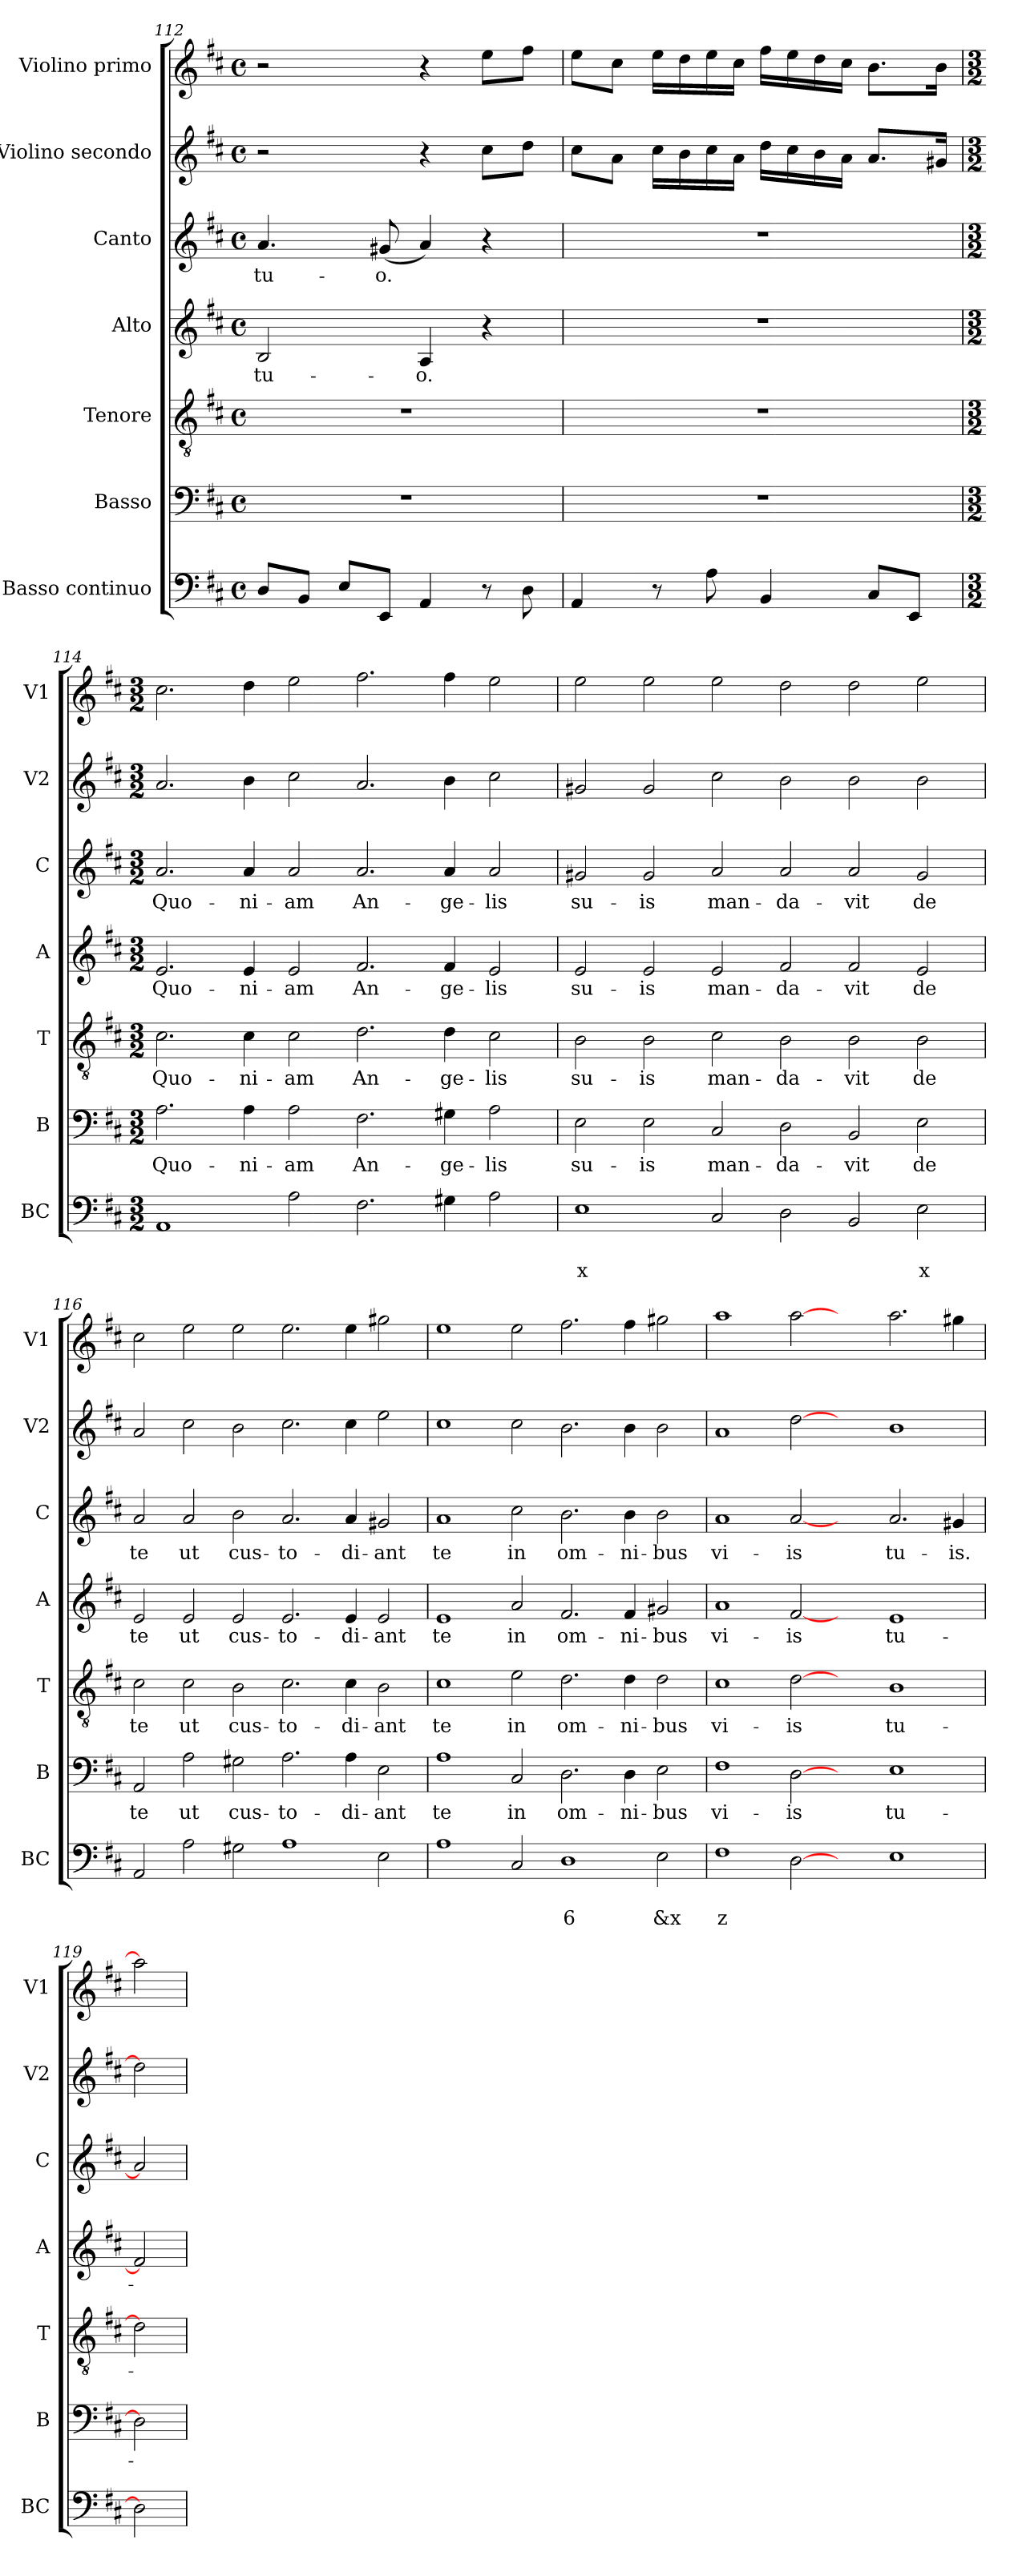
**kern	**text	**text	**kern	**text	**kern	**text	**kern	**text	**kern	**text	**kern	**kern
*part7	*part7	*part7	*part6	*part6	*part5	*part5	*part4	*part4	*part3	*part3	*part2	*part1
*staff7	*staff7	*staff7	*staff6	*staff6	*staff5	*staff5	*staff4	*staff4	*staff3	*staff3	*staff2	*staff1
*I"Basso continuo	*	*	*I"Basso	*	*I"Tenore	*	*I"Alto	*	*I"Canto	*	*I"Violino secondo	*I"Violino primo
*I'BC	*	*	*I'B	*	*I'T	*	*I'A	*	*I'C	*	*I'V2	*I'V1
*clefF4	*	*	*clefF4	*	*clefGv2	*	*clefG2	*	*clefG2	*	*clefG2	*clefG2
*k[f#c#]	*	*	*k[f#c#]	*	*k[f#c#]	*	*k[f#c#]	*	*k[f#c#]	*	*k[f#c#]	*k[f#c#]
*D:	*	*	*D:	*	*D:	*	*D:	*	*D:	*	*D:	*D:
*M4/4	*	*	*M4/4	*	*M4/4	*	*M4/4	*	*M4/4	*	*M4/4	*M4/4
*met(c)	*	*	*met(c)	*	*met(c)	*	*met(c)	*	*met(c)	*	*met(c)	*met(c)
=112	=112	=112	=112	=112	=112	=112	=112	=112	=112	=112	=112	=112
!	!	!	!	!	!	!	!	!LO:LY:b	!	!LO:LY:b	!	!
8D/L	.	.	1r	.	1r	.	2B/	tu-	4.a/	tu-	2r	2r
8BB/J	.	.	.	.	.	.	.	.	.	.	.	.
8E/L	.	.	.	.	.	.	.	.	.	.	.	.
!	!	!	!	!	!	!	!	!	!	!LO:LY:b	!	!
8EE/J	.	.	.	.	.	.	.	.	(<8g#X/	-o.	.	.
!	!	!	!	!	!	!	!	!LO:LY:b	!	!	!	!
4AA/	.	.	.	.	.	.	4A/	-o.	4a/)	.	4r	4r
8r	.	.	.	.	.	.	4r	.	4r	.	8cc#\L	8ee\L
8D\	.	.	.	.	.	.	.	.	.	.	8dd\J	8ff#\J
=113	=113	=113	=113	=113	=113	=113	=113	=113	=113	=113	=113	=113
4AA/	.	.	1r	.	1r	.	1r	.	1r	.	8cc#\L	8ee\L
.	.	.	.	.	.	.	.	.	.	.	8a\J	8cc#\J
8r	.	.	.	.	.	.	.	.	.	.	16cc#\LL	16ee\LL
.	.	.	.	.	.	.	.	.	.	.	16b\	16dd\
8A\	.	.	.	.	.	.	.	.	.	.	16cc#\	16ee\
.	.	.	.	.	.	.	.	.	.	.	16a\JJ	16cc#\JJ
4BB/	.	.	.	.	.	.	.	.	.	.	16dd\LL	16ff#\LL
.	.	.	.	.	.	.	.	.	.	.	16cc#\	16ee\
.	.	.	.	.	.	.	.	.	.	.	16b\	16dd\
.	.	.	.	.	.	.	.	.	.	.	16a\JJ	16cc#\JJ
8C#/L	.	.	.	.	.	.	.	.	.	.	8.a/L	8.b\L
8EE/J	.	.	.	.	.	.	.	.	.	.	.	.
.	.	.	.	.	.	.	.	.	.	.	16g#X/Jk	16b\Jk
!!LO:PB:g=z
=114	=114	=114	=114	=114	=114	=114	=114	=114	=114	=114	=114	=114
*M3/2	*	*	*M3/2	*	*M3/2	*	*M3/2	*	*M3/2	*	*M3/2	*M3/2
!	!	!	!	!LO:LY:b	!	!LO:LY:b	!	!LO:LY:b	!	!LO:LY:b	!	!
1AA	.	.	2.A\	Quo-	2.c#\	Quo-	2.e/	Quo-	2.a/	Quo-	2.a/	2.cc#\
!	!	!	!	!LO:LY:b	!	!LO:LY:b	!	!LO:LY:b	!	!LO:LY:b	!	!
.	.	.	4A\	-ni-	4c#\	-ni-	4e/	-ni-	4a/	-ni-	4b\	4dd\
!	!	!	!	!LO:LY:b	!	!LO:LY:b	!	!LO:LY:b	!	!LO:LY:b	!	!
2A\	.	.	2A\	-am	2c#\	-am	2e/	-am	2a/	-am	2cc#\	2ee\
!	!	!	!	!LO:LY:b	!	!LO:LY:b	!	!LO:LY:b	!	!LO:LY:b	!	!
2.F#\	.	.	2.F#\	An-	2.d\	An-	2.f#/	An-	2.a/	An-	2.a/	2.ff#\
!	!	!	!	!LO:LY:b	!	!LO:LY:b	!	!LO:LY:b	!	!LO:LY:b	!	!
4G#X\	.	.	4G#X\	-ge-	4d\	-ge-	4f#/	-ge-	4a/	-ge-	4b\	4ff#\
!	!	!	!	!LO:LY:b	!	!LO:LY:b	!	!LO:LY:b	!	!LO:LY:b	!	!
2A\	.	.	2A\	-lis	2c#\	-lis	2e/	-lis	2a/	-lis	2cc#\	2ee\
=115	=115	=115	=115	=115	=115	=115	=115	=115	=115	=115	=115	=115
!	!	!LO:LY:b	!	!LO:LY:b	!	!LO:LY:b	!	!LO:LY:b	!	!LO:LY:b	!	!
1E	.	x	2E\	su-	2B\	su-	2e/	su-	2g#X/	su-	2g#X/	2ee\
!	!	!	!	!LO:LY:b	!	!LO:LY:b	!	!LO:LY:b	!	!LO:LY:b	!	!
.	.	.	2E\	-is	2B\	-is	2e/	-is	2g#/	-is	2g#/	2ee\
!	!	!	!	!LO:LY:b	!	!LO:LY:b	!	!LO:LY:b	!	!LO:LY:b	!	!
2C#/	.	.	2C#/	man-	2c#\	man-	2e/	man-	2a/	man-	2cc#\	2ee\
!	!	!	!	!LO:LY:b	!	!LO:LY:b	!	!LO:LY:b	!	!LO:LY:b	!	!
2D\	.	.	2D\	-da-	2B\	-da-	2f#/	-da-	2a/	-da-	2b\	2dd\
!	!	!	!	!LO:LY:b	!	!LO:LY:b	!	!LO:LY:b	!	!LO:LY:b	!	!
2BB/	.	.	2BB/	-vit	2B\	-vit	2f#/	-vit	2a/	-vit	2b\	2dd\
!	!	!LO:LY:b	!	!LO:LY:b	!	!LO:LY:b	!	!LO:LY:b	!	!LO:LY:b	!	!
2E\	.	x	2E\	de	2B\	de	2e/	de	2g#/	de	2b\	2ee\
=116	=116	=116	=116	=116	=116	=116	=116	=116	=116	=116	=116	=116
!	!	!	!	!LO:LY:b	!	!LO:LY:b	!	!LO:LY:b	!	!LO:LY:b	!	!
2AA/	.	.	2AA/	te	2c#\	te	2e/	te	2a/	te	2a/	2cc#\
!	!	!	!	!LO:LY:b	!	!LO:LY:b	!	!LO:LY:b	!	!LO:LY:b	!	!
2A\	.	.	2A\	ut	2c#\	ut	2e/	ut	2a/	ut	2cc#\	2ee\
!	!	!	!	!LO:LY:b	!	!LO:LY:b	!	!LO:LY:b	!	!LO:LY:b	!	!
2G#X\	.	.	2G#X\	cus-	2B\	cus-	2e/	cus-	2b\	cus-	2b\	2ee\
!	!	!	!	!LO:LY:b	!	!LO:LY:b	!	!LO:LY:b	!	!LO:LY:b	!	!
1A	.	.	2.A\	-to-	2.c#\	-to-	2.e/	-to-	2.a/	-to-	2.cc#\	2.ee\
!	!	!	!	!LO:LY:b	!	!LO:LY:b	!	!LO:LY:b	!	!LO:LY:b	!	!
.	.	.	4A\	-di-	4c#\	-di-	4e/	-di-	4a/	-di-	4cc#\	4ee\
!	!	!	!	!LO:LY:b	!	!LO:LY:b	!	!LO:LY:b	!	!LO:LY:b	!	!
2E\	.	.	2E\	-ant	2B\	-ant	2e/	-ant	2g#X/	-ant	2ee\	2gg#X\
!!LO:LB:g=z
=117	=117	=117	=117	=117	=117	=117	=117	=117	=117	=117	=117	=117
!	!	!	!	!LO:LY:b	!	!LO:LY:b	!	!LO:LY:b	!	!LO:LY:b	!	!
1A	.	.	1A	te	1c#	te	1e	te	1a	te	1cc#	1ee
!	!	!	!	!LO:LY:b	!	!LO:LY:b	!	!LO:LY:b	!	!LO:LY:b	!	!
2C#/	.	.	2C#/	in	2e\	in	2a/	in	2cc#\	in	2cc#\	2ee\
!	!	!LO:LY:b	!	!LO:LY:b	!	!LO:LY:b	!	!LO:LY:b	!	!LO:LY:b	!	!
1D	.	6	2.D\	om-	2.d\	om-	2.f#/	om-	2.b\	om-	2.b\	2.ff#\
!	!	!	!	!LO:LY:b	!	!LO:LY:b	!	!LO:LY:b	!	!LO:LY:b	!	!
.	.	.	4D\	-ni-	4d\	-ni-	4f#/	-ni-	4b\	-ni-	4b\	4ff#\
!	!	!LO:LY:b	!	!LO:LY:b	!	!LO:LY:b	!	!LO:LY:b	!	!LO:LY:b	!	!
2E\	.	&x	2E\	-bus	2d\	-bus	2g#X/	-bus	2b\	-bus	2b\	2gg#X\
=118	=118	=118	=118	=118	=118	=118	=118	=118	=118	=118	=118	=118
!	!	!LO:LY:b	!	!LO:LY:b	!	!LO:LY:b	!	!LO:LY:b	!	!LO:LY:b	!	!
1F#	.	z	1F#	vi-	1c#	vi-	1a	vi-	1a	vi-	1a	1aa
!	!	!	!	!LO:LY:b	!	!LO:LY:b	!	!LO:LY:b	!	!LO:LY:b	!	!
[2D	.	.	[2D	-is	[2d	-is	[2f#	-is	[2a	-is	[2dd	[2aa
2ryy	.	.	2ryy	.	2ryy	.	2ryy	.	2ryy	.	2ryy	2ryy
!	!	!	!	!LO:LY:b	!	!LO:LY:b	!	!LO:LY:b	!	!LO:LY:b	!	!
1E	.	.	1E	tu-	1B	tu-	1e	tu-	2.a/	tu-	1b	2.aa\
!	!	!	!	!	!	!	!	!	!	!LO:LY:b	!	!
.	.	.	.	.	.	.	.	.	4g#X/	-is.	.	4gg#X\
=119	=119	=119	=119	=119	=119	=119	=119	=119	=119	=119	=119	=119
2D]	.	.	2D]	.	2d]	.	2f#]	.	2a]	.	2dd]	2aa]
=	=	=	=	=	=	=	=	=	=	=	=	=
*-	*-	*-	*-	*-	*-	*-	*-	*-	*-	*-	*-	*-
